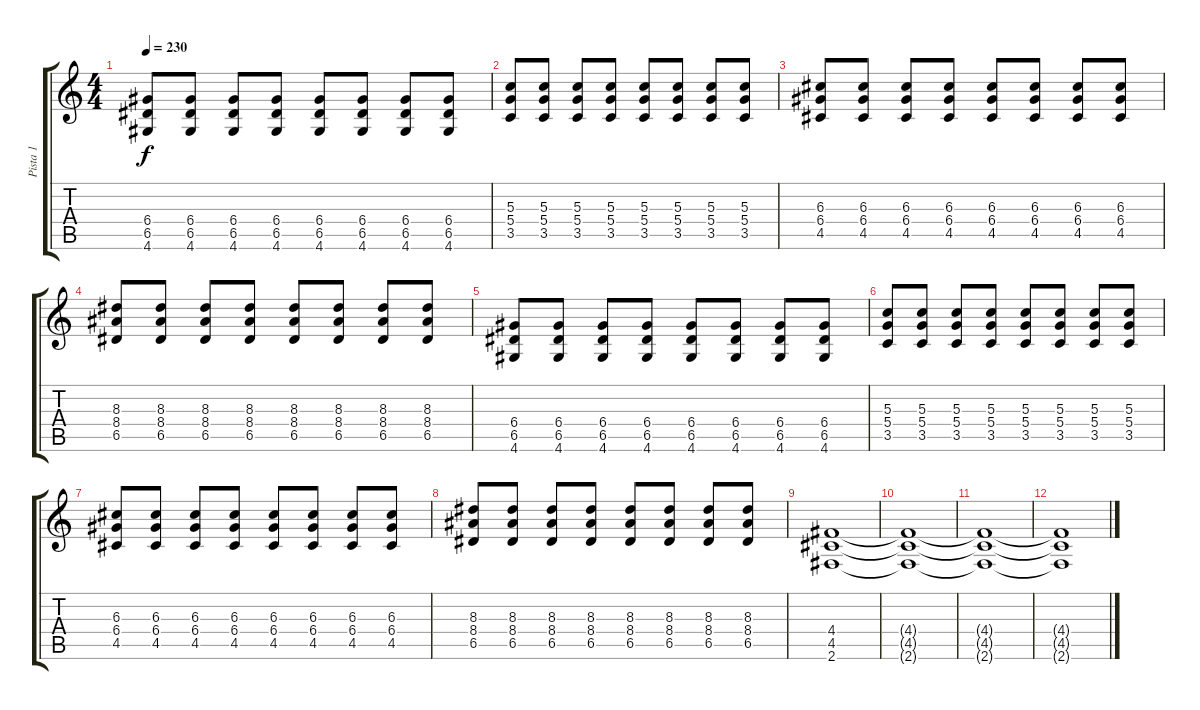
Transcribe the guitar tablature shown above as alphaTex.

\track ("Pista 1" "Pista 1") {instrument distortionguitar}
\staff {score tabs}
\tuning (E4 B3 G3 D3 A2 E2) {hide}
\ts (4 4)
\tempo 230
\clef g2
\ks c
(6.4 6.5 4.6).8{dy f instrument distortionguitar} (6.4 6.5 4.6).8 (6.4 6.5 4.6).8 (6.4 6.5 4.6).8 (6.4 6.5 4.6).8 (6.4 6.5 4.6).8 (6.4 6.5 4.6).8 (6.4 6.5 4.6).8 |
(5.3 5.4 3.5).8 (5.3 5.4 3.5).8 (5.3 5.4 3.5).8 (5.3 5.4 3.5).8 (5.3 5.4 3.5).8 (5.3 5.4 3.5).8 (5.3 5.4 3.5).8 (5.3 5.4 3.5).8 |
(6.3 6.4 4.5).8 (6.3 6.4 4.5).8 (6.3 6.4 4.5).8 (6.3 6.4 4.5).8 (6.3 6.4 4.5).8 (6.3 6.4 4.5).8 (6.3 6.4 4.5).8 (6.3 6.4 4.5).8 |
(8.3 8.4 6.5).8 (8.3 8.4 6.5).8 (8.3 8.4 6.5).8 (8.3 8.4 6.5).8 (8.3 8.4 6.5).8 (8.3 8.4 6.5).8 (8.3 8.4 6.5).8 (8.3 8.4 6.5).8 |
(6.4 6.5 4.6).8{instrument distortionguitar} (6.4 6.5 4.6).8 (6.4 6.5 4.6).8 (6.4 6.5 4.6).8 (6.4 6.5 4.6).8 (6.4 6.5 4.6).8 (6.4 6.5 4.6).8 (6.4 6.5 4.6).8 |
(5.3 5.4 3.5).8 (5.3 5.4 3.5).8 (5.3 5.4 3.5).8 (5.3 5.4 3.5).8 (5.3 5.4 3.5).8 (5.3 5.4 3.5).8 (5.3 5.4 3.5).8 (5.3 5.4 3.5).8 |
(6.3 6.4 4.5).8 (6.3 6.4 4.5).8 (6.3 6.4 4.5).8 (6.3 6.4 4.5).8 (6.3 6.4 4.5).8 (6.3 6.4 4.5).8 (6.3 6.4 4.5).8 (6.3 6.4 4.5).8 |
(8.3 8.4 6.5).8 (8.3 8.4 6.5).8 (8.3 8.4 6.5).8 (8.3 8.4 6.5).8 (8.3 8.4 6.5).8 (8.3 8.4 6.5).8 (8.3 8.4 6.5).8 (8.3 8.4 6.5).8 |
(4.4 4.5 2.6).1 |
(4.4{t} 4.5{t} 2.6{t}).1 |
(4.4{t} 4.5{t} 2.6{t}).1 |
(4.4{t} 4.5{t} 2.6{t}).1
